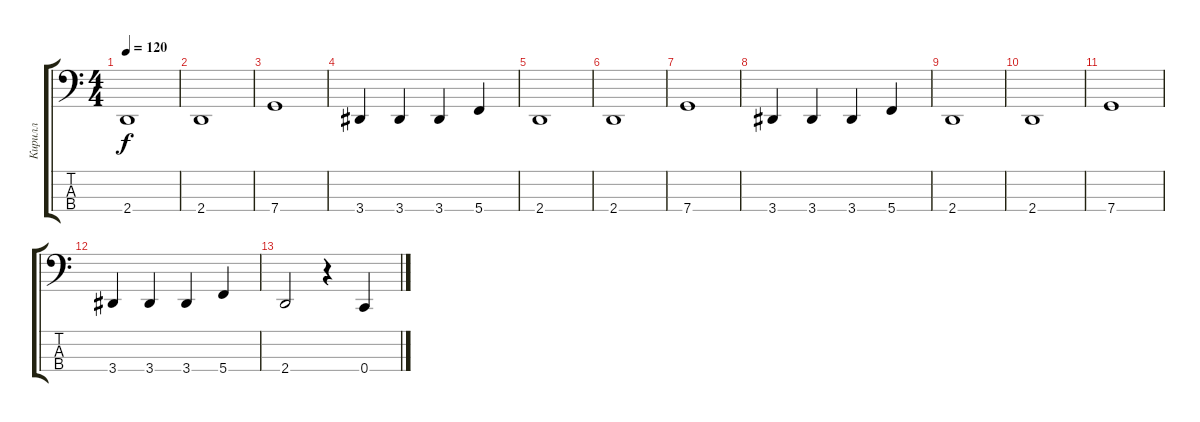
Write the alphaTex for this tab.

\track ("Кирилл" "Кирилл") {instrument electricbassfinger}
\staff {score tabs}
\tuning (F2 C2 G1 C1) {hide}
\ts (4 4)
\tempo 120
\clef f4
\ks c
2.4.1{dy f} |
2.4.1 |
7.4.1 |
3.4.4 3.4.4 3.4.4 5.4.4 |
2.4.1 |
2.4.1 |
7.4.1 |
3.4.4 3.4.4 3.4.4 5.4.4 |
2.4.1 |
2.4.1 |
7.4.1 |
3.4.4 3.4.4 3.4.4 5.4.4 |
2.4.2 r.4 0.4.4
